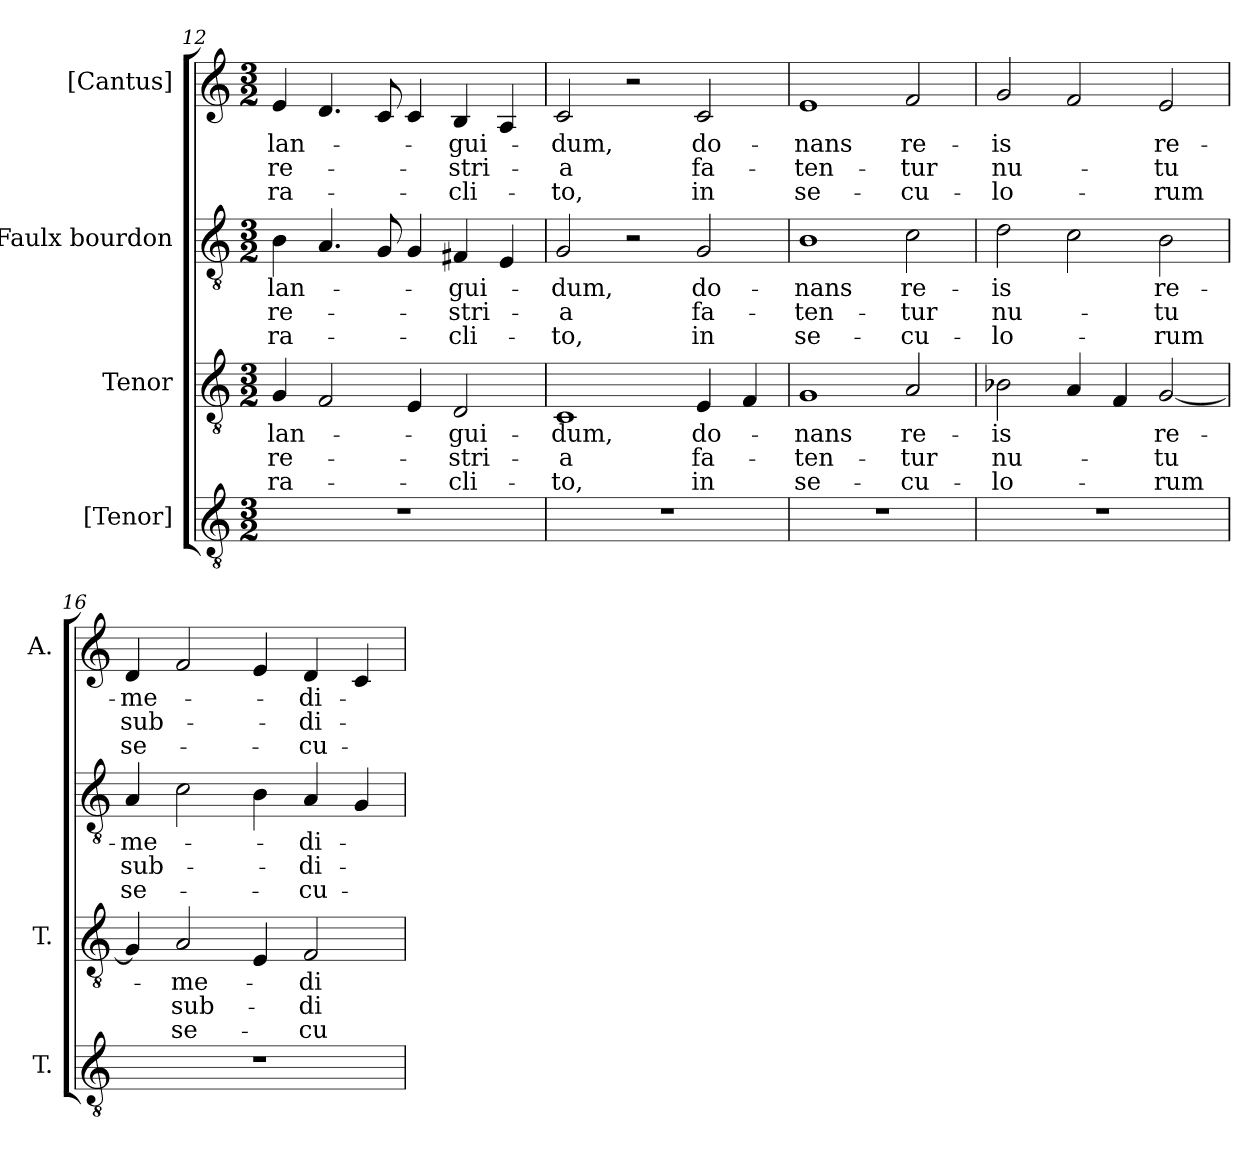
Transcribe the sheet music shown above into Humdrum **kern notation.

**kern	**kern	**text	**text	**text	**kern	**text	**text	**text	**kern	**text	**text	**text
*part4	*part3	*part3	*part3	*part3	*part2	*part2	*part2	*part2	*part1	*part1	*part1	*part1
*staff4	*staff3	*staff3	*staff3	*staff3	*staff2	*staff2	*staff2	*staff2	*staff1	*staff1	*staff1	*staff1
*I"[Tenor]	*I"Tenor	*	*	*	*I"Faulx bourdon	*	*	*	*I"[Cantus]	*	*	*
*I'T.	*I'T.	*	*	*	*	*	*	*	*I'A.	*	*	*
*clefGv2	*clefGv2	*	*	*	*clefGv2	*	*	*	*clefG2	*	*	*
*ITrd7c12	*ITrd7c12	*	*	*	*ITrd7c12	*	*	*	*	*	*	*
*k[]	*k[]	*	*	*	*k[]	*	*	*	*k[]	*	*	*
*C:	*C:	*	*	*	*C:	*	*	*	*C:	*	*	*
*M3/2	*M3/2	*	*	*	*M3/2	*	*	*	*M3/2	*	*	*
=12	=12	=12	=12	=12	=12	=12	=12	=12	=12	=12	=12	=12
!LO:N:vis=1	!	!	!	!	!	!	!	!	!	!	!	!
!	!	!LO:LY:b:color=#000000	!LO:LY:b:color=#000000	!LO:LY:b:color=#000000	!	!	!	!	!	!	!	!
!	!	!	!	!	!	!LO:LY:b:color=#000000	!LO:LY:b:color=#000000	!LO:LY:b:color=#000000	!	!	!	!
!	!	!	!	!	!	!	!	!	!	!LO:LY:b:color=#000000	!LO:LY:b:color=#000000	!LO:LY:b:color=#000000
1.r	4GGi/	lan-	-re-	-ra-	4BBi\	lan-	-re-	-ra-	4ei/	lan-	-re-	-ra-
.	2FFi/	.	.	.	4.AAi/	.	.	.	4.di/	.	.	.
.	.	.	.	.	8GGi/	.	.	.	8ci/	.	.	.
.	4EEi/	.	.	.	4GGi/	.	.	.	4ci/	.	.	.
!	!	!LO:LY:b:color=#000000	!LO:LY:b:color=#000000	!LO:LY:b:color=#000000	!	!	!	!	!	!	!	!
!	!	!	!	!	!	!LO:LY:b:color=#000000	!LO:LY:b:color=#000000	!LO:LY:b:color=#000000	!	!	!	!
!	!	!	!	!	!	!	!	!	!	!LO:LY:b:color=#000000	!LO:LY:b:color=#000000	!LO:LY:b:color=#000000
.	2DDi/	-gui-	-stri-	-cli-	4FF#Xi/	-gui-	-stri-	-cli-	4Bi/	-gui-	-stri-	-cli-
.	.	.	.	.	4EEi/	.	.	.	4Ai/	.	.	.
!!LO:LB:g=z
=13	=13	=13	=13	=13	=13	=13	=13	=13	=13	=13	=13	=13
!LO:N:vis=1	!	!	!	!	!	!	!	!	!	!	!	!
!	!	!LO:LY:b:color=#000000	!LO:LY:b:color=#000000	!LO:LY:b:color=#000000	!	!	!	!	!	!	!	!
!	!	!	!	!	!	!LO:LY:b:color=#000000	!LO:LY:b:color=#000000	!LO:LY:b:color=#000000	!	!	!	!
!	!	!	!	!	!	!	!	!	!	!LO:LY:b:color=#000000	!LO:LY:b:color=#000000	!LO:LY:b:color=#000000
1.r	1CCi	-dum,	-a	-to,	2GGi/	-dum,	-a	-to,	2ci/	-dum,	-a	-to,
.	.	.	.	.	2r	.	.	.	2r	.	.	.
!	!	!LO:LY:b:color=#000000	!LO:LY:b:color=#000000	!LO:LY:b:color=#000000	!	!	!	!	!	!	!	!
!	!	!	!	!	!	!LO:LY:b:color=#000000	!LO:LY:b:color=#000000	!LO:LY:b:color=#000000	!	!	!	!
!	!	!	!	!	!	!	!	!	!	!LO:LY:b:color=#000000	!LO:LY:b:color=#000000	!LO:LY:b:color=#000000
.	4EEi/	do-	fa-	in	2GGi/	do-	fa-	in	2ci/	do-	fa-	in
.	4FFi/	.	.	.	.	.	.	.	.	.	.	.
=14	=14	=14	=14	=14	=14	=14	=14	=14	=14	=14	=14	=14
!LO:N:vis=1	!	!	!	!	!	!	!	!	!	!	!	!
!	!	!LO:LY:b:color=#000000	!LO:LY:b:color=#000000	!LO:LY:b:color=#000000	!	!	!	!	!	!	!	!
!	!	!	!	!	!	!LO:LY:b:color=#000000	!LO:LY:b:color=#000000	!LO:LY:b:color=#000000	!	!	!	!
!	!	!	!	!	!	!	!	!	!	!LO:LY:b:color=#000000	!LO:LY:b:color=#000000	!LO:LY:b:color=#000000
1.r	1GGi	-nans	-ten-	se-	1BBi	-nans	-ten-	se-	1ei	-nans	-ten-	se-
!	!	!LO:LY:b:color=#000000	!LO:LY:b:color=#000000	!LO:LY:b:color=#000000	!	!	!	!	!	!	!	!
!	!	!	!	!	!	!LO:LY:b:color=#000000	!LO:LY:b:color=#000000	!LO:LY:b:color=#000000	!	!	!	!
!	!	!	!	!	!	!	!	!	!	!LO:LY:b:color=#000000	!LO:LY:b:color=#000000	!LO:LY:b:color=#000000
.	2AAi/	re-	-tur	-cu-	2Ci\	re-	-tur	-cu-	2fi/	re-	-tur	-cu-
=15	=15	=15	=15	=15	=15	=15	=15	=15	=15	=15	=15	=15
!LO:N:vis=1	!	!	!	!	!	!	!	!	!	!	!	!
!	!	!LO:LY:b:color=#000000	!LO:LY:b:color=#000000	!LO:LY:b:color=#000000	!	!	!	!	!	!	!	!
!	!	!	!	!	!	!LO:LY:b:color=#000000	!LO:LY:b:color=#000000	!LO:LY:b:color=#000000	!	!	!	!
!	!	!	!	!	!	!	!	!	!	!LO:LY:b:color=#000000	!LO:LY:b:color=#000000	!LO:LY:b:color=#000000
1.r	2BB-Xi\	-is	nu-	-lo-	2Di\	-is	nu-	-lo-	2gi/	-is	nu-	-lo-
.	4AAi/	.	.	.	2Ci\	.	.	.	2fi/	.	.	.
.	4FFi/	.	.	.	.	.	.	.	.	.	.	.
!	!	!LO:LY:b:color=#000000	!LO:LY:b:color=#000000	!LO:LY:b:color=#000000	!	!	!	!	!	!	!	!
!	!	!	!	!	!	!LO:LY:b:color=#000000	!LO:LY:b:color=#000000	!LO:LY:b:color=#000000	!	!	!	!
!	!	!	!	!	!	!	!	!	!	!LO:LY:b:color=#000000	!LO:LY:b:color=#000000	!LO:LY:b:color=#000000
.	[<2GGi/	re-	-tu	-rum	2BBi\	re-	-tu	-rum	2ei/	re-	-tu	-rum
=16	=16	=16	=16	=16	=16	=16	=16	=16	=16	=16	=16	=16
!LO:N:vis=1	!	!	!	!	!	!	!	!	!	!	!	!
!	!	!	!	!	!	!LO:LY:b:color=#000000	!LO:LY:b:color=#000000	!LO:LY:b:color=#000000	!	!	!	!
!	!	!	!	!	!	!	!	!	!	!LO:LY:b:color=#000000	!LO:LY:b:color=#000000	!LO:LY:b:color=#000000
1.r	4GGi/]	.	.	.	4AAi/	-me-	sub-	se-	4di/	-me-	sub-	se-
!	!	!LO:LY:b:color=#000000	!LO:LY:b:color=#000000	!LO:LY:b:color=#000000	!	!	!	!	!	!	!	!
.	2AAi/	-me-	sub-	se-	2Ci\	.	.	.	2fi/	.	.	.
.	4EEi/	.	.	.	4BBi\	.	.	.	4ei/	.	.	.
!	!	!LO:LY:b:color=#000000	!LO:LY:b:color=#000000	!LO:LY:b:color=#000000	!	!	!	!	!	!	!	!
!	!	!	!	!	!	!LO:LY:b:color=#000000	!LO:LY:b:color=#000000	!LO:LY:b:color=#000000	!	!	!	!
!	!	!	!	!	!	!	!	!	!	!LO:LY:b:color=#000000	!LO:LY:b:color=#000000	!LO:LY:b:color=#000000
.	2FFi/	-di-	-di-	-cu-	4AAi/	-di-	-di-	-cu-	4di/	-di-	-di-	-cu-
.	.	.	.	.	4GGi/	.	.	.	4ci/	.	.	.
=	=	=	=	=	=	=	=	=	=	=	=	=
*-	*-	*-	*-	*-	*-	*-	*-	*-	*-	*-	*-	*-
